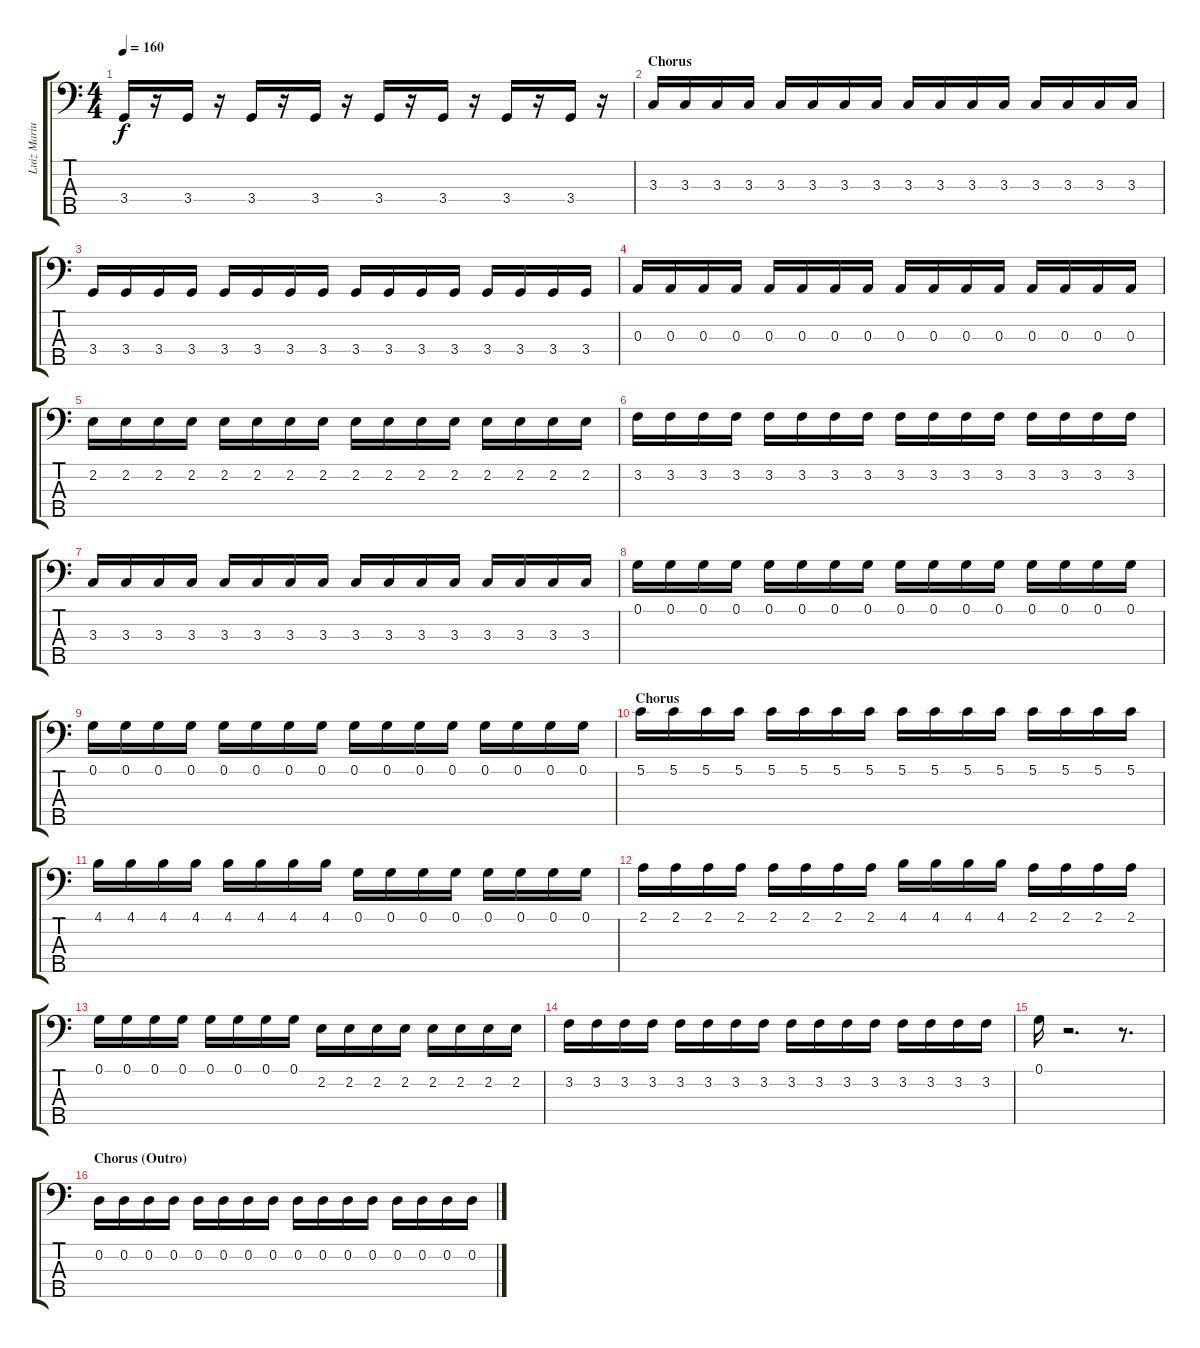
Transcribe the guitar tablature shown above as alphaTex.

\track ("Luiz Mariutti (Bajo)" "Luiz Mariu") {instrument electricbassfinger}
\staff {score tabs}
\tuning (G2 D2 A1 E1 B0) {hide}
\ts (4 4)
\tempo 160
\clef f4
\ks c
3.4.16{dy f} r.16 3.4.16 r.16 3.4.16 r.16 3.4.16 r.16 3.4.16 r.16 3.4.16 r.16 3.4.16 r.16 3.4.16 r.16 |
\section ("" "Chorus")
3.3.16 3.3.16 3.3.16 3.3.16 3.3.16 3.3.16 3.3.16 3.3.16 3.3.16 3.3.16 3.3.16 3.3.16 3.3.16 3.3.16 3.3.16 3.3.16 |
3.4.16 3.4.16 3.4.16 3.4.16 3.4.16 3.4.16 3.4.16 3.4.16 3.4.16 3.4.16 3.4.16 3.4.16 3.4.16 3.4.16 3.4.16 3.4.16 |
0.3.16 0.3.16 0.3.16 0.3.16 0.3.16 0.3.16 0.3.16 0.3.16 0.3.16 0.3.16 0.3.16 0.3.16 0.3.16 0.3.16 0.3.16 0.3.16 |
2.2.16 2.2.16 2.2.16 2.2.16 2.2.16 2.2.16 2.2.16 2.2.16 2.2.16 2.2.16 2.2.16 2.2.16 2.2.16 2.2.16 2.2.16 2.2.16 |
3.2.16 3.2.16 3.2.16 3.2.16 3.2.16 3.2.16 3.2.16 3.2.16 3.2.16 3.2.16 3.2.16 3.2.16 3.2.16 3.2.16 3.2.16 3.2.16 |
3.3.16 3.3.16 3.3.16 3.3.16 3.3.16 3.3.16 3.3.16 3.3.16 3.3.16 3.3.16 3.3.16 3.3.16 3.3.16 3.3.16 3.3.16 3.3.16 |
0.1.16 0.1.16 0.1.16 0.1.16 0.1.16 0.1.16 0.1.16 0.1.16 0.1.16 0.1.16 0.1.16 0.1.16 0.1.16 0.1.16 0.1.16 0.1.16 |
0.1.16 0.1.16 0.1.16 0.1.16 0.1.16 0.1.16 0.1.16 0.1.16 0.1.16 0.1.16 0.1.16 0.1.16 0.1.16 0.1.16 0.1.16 0.1.16 |
\section ("" "Chorus")
5.1.16 5.1.16 5.1.16 5.1.16 5.1.16 5.1.16 5.1.16 5.1.16 5.1.16 5.1.16 5.1.16 5.1.16 5.1.16 5.1.16 5.1.16 5.1.16 |
4.1.16 4.1.16 4.1.16 4.1.16 4.1.16 4.1.16 4.1.16 4.1.16 0.1.16 0.1.16 0.1.16 0.1.16 0.1.16 0.1.16 0.1.16 0.1.16 |
2.1.16 2.1.16 2.1.16 2.1.16 2.1.16 2.1.16 2.1.16 2.1.16 4.1.16 4.1.16 4.1.16 4.1.16 2.1.16 2.1.16 2.1.16 2.1.16 |
0.1.16 0.1.16 0.1.16 0.1.16 0.1.16 0.1.16 0.1.16 0.1.16 2.2.16 2.2.16 2.2.16 2.2.16 2.2.16 2.2.16 2.2.16 2.2.16 |
3.2.16 3.2.16 3.2.16 3.2.16 3.2.16 3.2.16 3.2.16 3.2.16 3.2.16 3.2.16 3.2.16 3.2.16 3.2.16 3.2.16 3.2.16 3.2.16 |
0.1.16 r.2{d} r.8{d} |
\section ("" "Chorus (Outro)")
0.2.16 0.2.16 0.2.16 0.2.16 0.2.16 0.2.16 0.2.16 0.2.16 0.2.16 0.2.16 0.2.16 0.2.16 0.2.16 0.2.16 0.2.16 0.2.16
